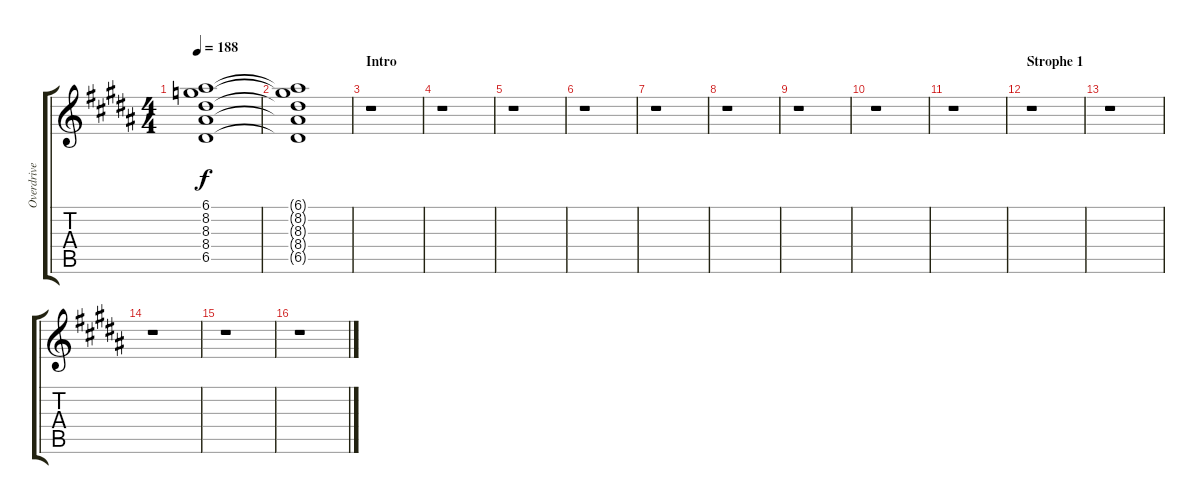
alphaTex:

\track ("Overdrive" "Overdrive") {instrument overdrivenguitar}
\staff {score tabs}
\tuning (E4 B3 G3 D3 A2 E2) {hide}
\ts (4 4)
\tempo 188
\clef g2
\ks b
(6.1 8.2 8.3 8.4 6.5).1{dy f volume 1 instrument overdrivenguitar} |
(6.1{t} 8.2{t} 8.3{t} 8.4{t} 6.5{t}).1 |
\section ("" "Intro")
r.1{volume 10} |
r.1 |
r.1 |
r.1 |
r.1 |
r.1 |
r.1 |
r.1 |
r.1 |
\section ("" "Strophe 1")
r.1 |
r.1 |
r.1 |
r.1 |
r.1
